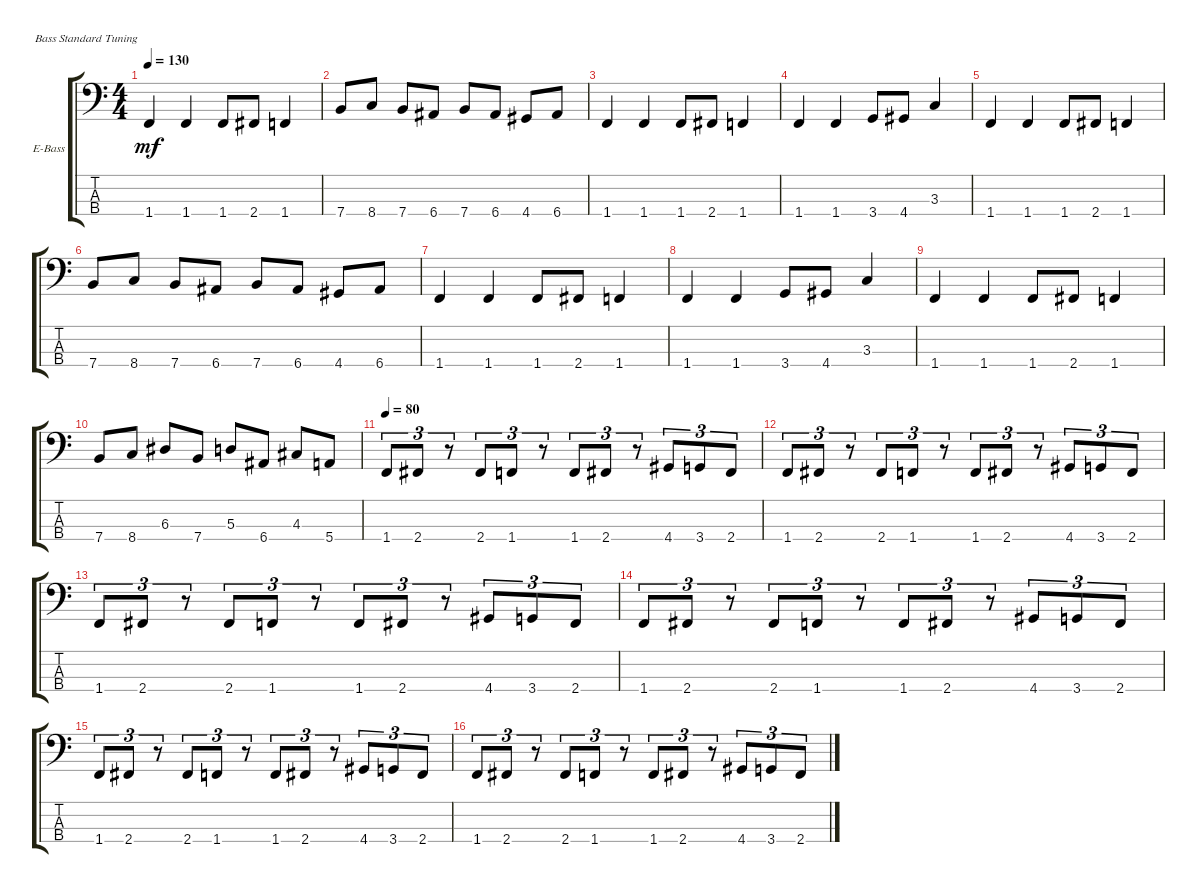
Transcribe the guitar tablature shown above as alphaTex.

\defaultSystemsLayout 4
\bracketExtendMode groupsimilarinstruments
\firstSystemTrackNameOrientation horizontal
\otherSystemsTrackNameOrientation horizontal
\track ("Electric Bass" "E-Bass") {instrument electricbassfinger}
\staff {score tabs}
\tuning (G2 D2 A1 E1)
\ts (4 4)
\tempo 130
\clef f4
\ks c
1.4.4{dy mf} 1.4.4 1.4.8 2.4.8 1.4.4 |
7.4.8 8.4.8 7.4.8 6.4.8 7.4.8 6.4.8 4.4.8 6.4.8 |
1.4.4 1.4.4 1.4.8 2.4.8 1.4.4 |
1.4.4 1.4.4 3.4.8 4.4.8 3.3.4 |
1.4.4 1.4.4 1.4.8 2.4.8 1.4.4 |
7.4.8 8.4.8 7.4.8 6.4.8 7.4.8 6.4.8 4.4.8 6.4.8 |
1.4.4 1.4.4 1.4.8 2.4.8 1.4.4 |
1.4.4 1.4.4 3.4.8 4.4.8 3.3.4 |
1.4.4 1.4.4 1.4.8 2.4.8 1.4.4 |
7.4.8 8.4.8 6.3.8 7.4.8 5.3.8 6.4.8 4.3.8 5.4.8 |
\tempo 80
1.4.8{tu (3 2)} 2.4.8{tu (3 2)} r.8{tu (3 2)} 2.4.8{tu (3 2)} 1.4.8{tu (3 2)} r.8{tu (3 2)} 1.4.8{tu (3 2)} 2.4.8{tu (3 2)} r.8{tu (3 2)} 4.4.8{tu (3 2)} 3.4.8{tu (3 2)} 2.4.8{tu (3 2)} |
1.4.8{tu (3 2)} 2.4.8{tu (3 2)} r.8{tu (3 2)} 2.4.8{tu (3 2)} 1.4.8{tu (3 2)} r.8{tu (3 2)} 1.4.8{tu (3 2)} 2.4.8{tu (3 2)} r.8{tu (3 2)} 4.4.8{tu (3 2)} 3.4.8{tu (3 2)} 2.4.8{tu (3 2)} |
1.4.8{tu (3 2)} 2.4.8{tu (3 2)} r.8{tu (3 2)} 2.4.8{tu (3 2)} 1.4.8{tu (3 2)} r.8{tu (3 2)} 1.4.8{tu (3 2)} 2.4.8{tu (3 2)} r.8{tu (3 2)} 4.4.8{tu (3 2)} 3.4.8{tu (3 2)} 2.4.8{tu (3 2)} |
1.4.8{tu (3 2)} 2.4.8{tu (3 2)} r.8{tu (3 2)} 2.4.8{tu (3 2)} 1.4.8{tu (3 2)} r.8{tu (3 2)} 1.4.8{tu (3 2)} 2.4.8{tu (3 2)} r.8{tu (3 2)} 4.4.8{tu (3 2)} 3.4.8{tu (3 2)} 2.4.8{tu (3 2)} |
1.4.8{tu (3 2)} 2.4.8{tu (3 2)} r.8{tu (3 2)} 2.4.8{tu (3 2)} 1.4.8{tu (3 2)} r.8{tu (3 2)} 1.4.8{tu (3 2)} 2.4.8{tu (3 2)} r.8{tu (3 2)} 4.4.8{tu (3 2)} 3.4.8{tu (3 2)} 2.4.8{tu (3 2)} |
1.4.8{tu (3 2)} 2.4.8{tu (3 2)} r.8{tu (3 2)} 2.4.8{tu (3 2)} 1.4.8{tu (3 2)} r.8{tu (3 2)} 1.4.8{tu (3 2)} 2.4.8{tu (3 2)} r.8{tu (3 2)} 4.4.8{tu (3 2)} 3.4.8{tu (3 2)} 2.4.8{tu (3 2)}
